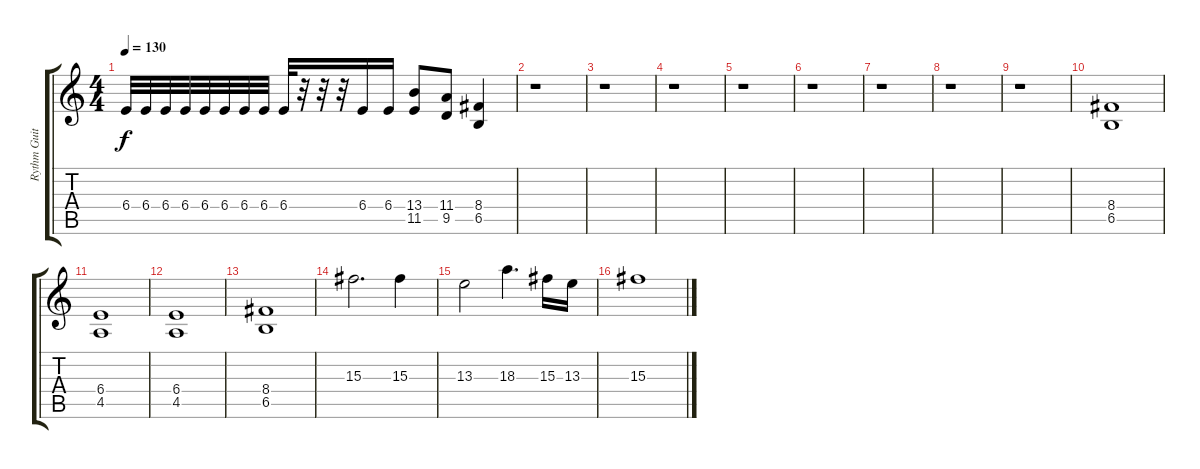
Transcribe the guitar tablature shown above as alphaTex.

\track ("Rythm Guitar" "Rythm Guit") {instrument distortionguitar}
\staff {score tabs}
\tuning (C4 G3 Eb3 Bb2 F2 C2) {hide}
\ts (4 4)
\tempo 130
\clef g2
\ks c
6.4.32{dy f} 6.4.32 6.4.32 6.4.32 6.4.32 6.4.32 6.4.32 6.4.32 6.4.32 r.32 r.32 r.32 6.4.16 6.4.16 (13.4 11.5).8 (11.4 9.5).8 (8.4 6.5).4 |
r.1 |
r.1 |
r.1 |
r.1 |
r.1 |
r.1 |
r.1 |
r.1 |
(8.4 6.5).1 |
(6.4 4.5).1 |
(6.4 4.5).1 |
(8.4 6.5).1 |
15.3.2{d} 15.3.4 |
13.3.2 18.3.4{d} 15.3.16 13.3.16 |
15.3.1
